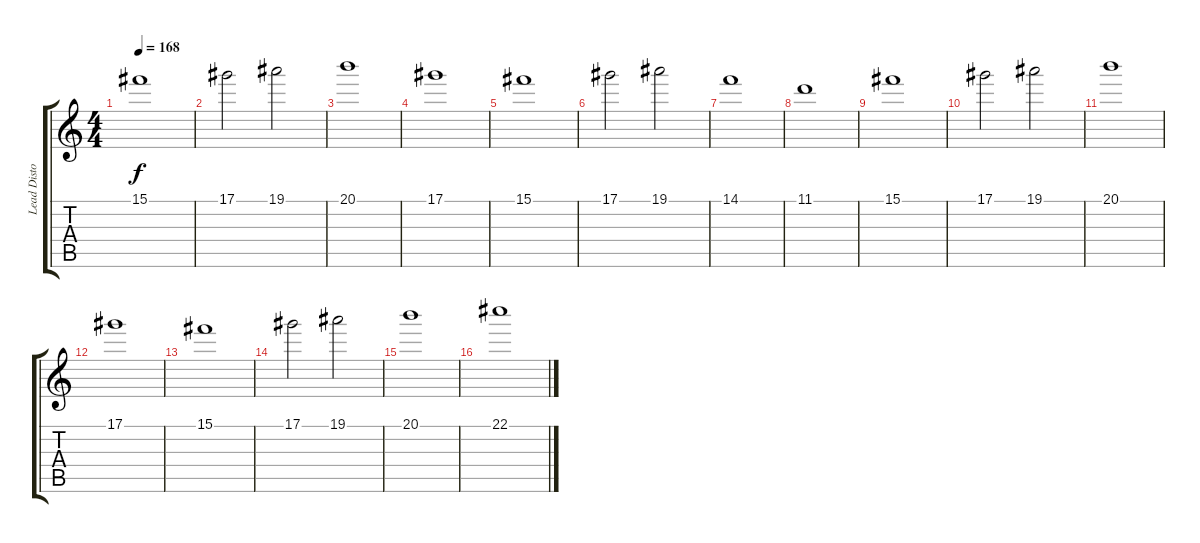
\track ("Lead Distortion" "Lead Disto") {instrument overdrivenguitar}
\staff {score tabs}
\tuning (Eb4 Bb3 Gb3 Db3 Ab2 Eb2) {hide}
\ts (4 4)
\tempo 168
\clef g2
\ks c
15.1.1{dy f} |
17.1.2 19.1.2 |
20.1.1 |
17.1.1 |
15.1.1 |
17.1.2 19.1.2 |
14.1.1 |
11.1.1 |
15.1.1 |
17.1.2 19.1.2 |
20.1.1 |
17.1.1 |
15.1.1 |
17.1.2 19.1.2 |
20.1.1 |
22.1.1
